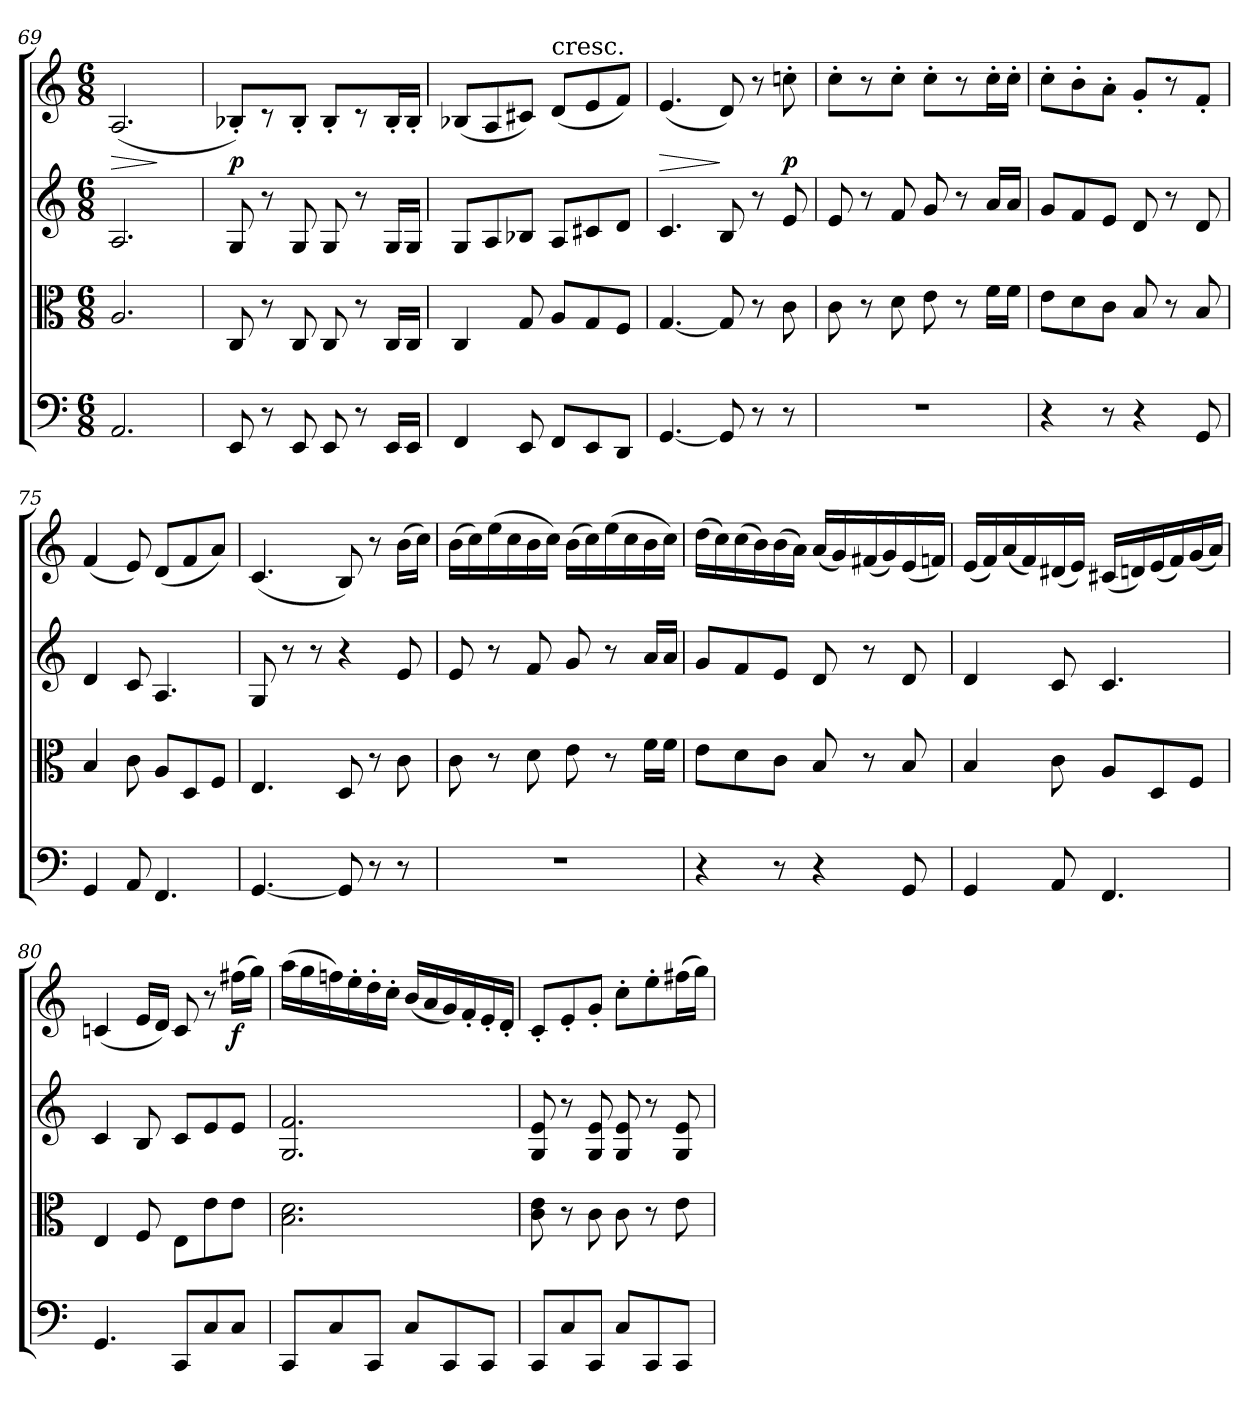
**kern	**kern	**kern	**kern	**dynam
*part4	*part3	*part2	*part1	*part1
*staff4	*staff3	*staff2	*staff1	*staff1
*clefF4	*clefC3	*clefG2	*clefG2	*
*k[]	*k[]	*k[]	*k[]	*
*C:	*C:	*C:	*C:	*
*M6/8	*M6/8	*M6/8	*M6/8	*
=69	=69	=69	=69	=69
!	!	!	!	!LO:HP:b
2.AA/	2.A/	2.A/	(2.A/	>
.	.	.	.	]
=70	=70	=70	=70	=70
8EE/	8C/	8G/	8B-X'/L)	p
8r	8r	8r	8r	.
8EE/	8C/	8G/	8B-'/J	.
8EE/	8C/	8G/	8B-'/L	.
8r	8r	8r	8r	.
16EE/LL	16C/LL	16G/LL	16B-'/L	.
16EE/JJ	16C/JJ	16G/JJ	16B-'/JJ	.
=71	=71	=71	=71	=71
4FF/	4C/	8G/L	(8B-X/L	.
.	.	8A/	8A/	.
8EE/	8G/	8B-X/J	8c#X/J)	.
!	!	!	!LO:TX:t=cresc.	!
8FF/L	8A/L	8A/L	(8d/L	.
8EE/	8G/	8c#X/	8e/	.
8DD/J	8F/J	8d/J	8f/J)	.
=72	=72	=72	=72	=72
!	!	!	!	!LO:HP:b
[4.GG/	[4.G/	4.c/	(4.e/	>
8GG/]	8G/]	8B/	8d/)	]
8r	8r	8r	8r	.
8r	8c\	8e/	8ccn'\	p
=73	=73	=73	=73	=73
2.r	8c\	8e/	8cc'\L	.
.	8r	8r	8r	.
.	8d\	8f/	8cc'\J	.
.	8e\	8g/	8cc'\L	.
.	8r	8r	8r	.
.	16f\LL	16a/LL	16cc'\L	.
.	16f\JJ	16a/JJ	16cc'\JJ	.
=74	=74	=74	=74	=74
4r	8e\L	8g/L	8cc'\L	.
.	8d\	8f/	8b'\	.
8r	8c\J	8e/J	8a'\J	.
4r	8B/	8d/	8g'/L	.
.	8r	8r	8r	.
8GG/	8B/	8d/	8f'/J	.
=75	=75	=75	=75	=75
4GG/	4B/	4d/	(4f/	.
8AA/	8c\	8c/	8e/)	.
4.FF/	8A/L	4.A/	(8d/L	.
.	8D/	.	8f/	.
.	8F/J	.	8a/J)	.
=76	=76	=76	=76	=76
[4.GG/	4.E/	8G/	(4.c/	.
.	.	8r	.	.
.	.	8r	.	.
8GG/]	8D/	4r	8B/)	.
8r	8r	.	8r	.
8r	8c\	8e/	(16b\LL	.
.	.	.	16cc\JJ)	.
=77	=77	=77	=77	=77
2.r	8c\	8e/	(16b\LL	.
.	.	.	16cc\)	.
.	8r	8r	(16ee\	.
.	.	.	16cc\	.
.	8d\	8f/	16b\	.
.	.	.	16cc\JJ)	.
.	8e\	8g/	(16b\LL	.
.	.	.	16cc\)	.
.	8r	8r	(16ee\	.
.	.	.	16cc\	.
.	16f\LL	16a/LL	16b\	.
.	16f\JJ	16a/JJ	16cc\JJ)	.
=78	=78	=78	=78	=78
4r	8e\L	8g/L	(16dd\LL	.
.	.	.	16cc\)	.
.	8d\	8f/	(16cc\	.
.	.	.	16b\)	.
8r	8c\J	8e/J	(16b\	.
.	.	.	16a\JJ)	.
4r	8B/	8d/	(16a/LL	.
.	.	.	16g/)	.
.	8r	8r	(16f#X/	.
.	.	.	16g/)	.
8GG/	8B/	8d/	(16e/	.
.	.	.	16fn/JJ)	.
=79	=79	=79	=79	=79
4GG/	4B/	4d/	(16e/LL	.
.	.	.	16f/)	.
.	.	.	(16a/	.
.	.	.	16f/)	.
8AA/	8c\	8c/	(16d#X/	.
.	.	.	16e/JJ)	.
4.FF/	8A/L	4.c/	(16c#X/LL	.
.	.	.	16dn/)	.
.	8D/	.	(16e/	.
.	.	.	16f/)	.
.	8F/J	.	(16g/	.
.	.	.	16a/JJ)	.
=80	=80	=80	=80	=80
4.GG/	4E/	4c/	(4cn/	.
.	8F/	8B/	16e/LL	.
.	.	.	16d/JJ)	.
8CC/L	8E\L	8c/L	8c/	.
8C/	8e\	8e/	8r	.
8C/J	8e\J	8e/J	(16ff#X\LL	f
.	.	.	16gg\JJ)	.
=81	=81	=81	=81	=81
8CC/L	2.B\ 2.d\	2.G/ 2.f/	(16aa\LL	.
.	.	.	16gg\	.
8C/	.	.	16ffn\)	.
.	.	.	16ee'\	.
8CC/J	.	.	16dd'\	.
.	.	.	16cc'\JJ	.
8C/L	.	.	(16b/LL	.
.	.	.	16a/	.
8CC/	.	.	16g/)	.
.	.	.	16f'/	.
8CC/J	.	.	16e'/	.
.	.	.	16d'/JJ	.
=82	=82	=82	=82	=82
8CC/L	8c\ 8e\	8G/ 8e/	8c'/L	.
8C/	8r	8r	8e'/	.
8CC/J	8c\	8G/ 8e/	8g'/J	.
8C/L	8c\	8G/ 8e/	8cc'\L	.
8CC/	8r	8r	8ee'\	.
8CC/J	8e\	8G/ 8e/	(16ff#X\L	.
.	.	.	16gg\JJ)	.
=	=	=	=	=
*-	*-	*-	*-	*-
